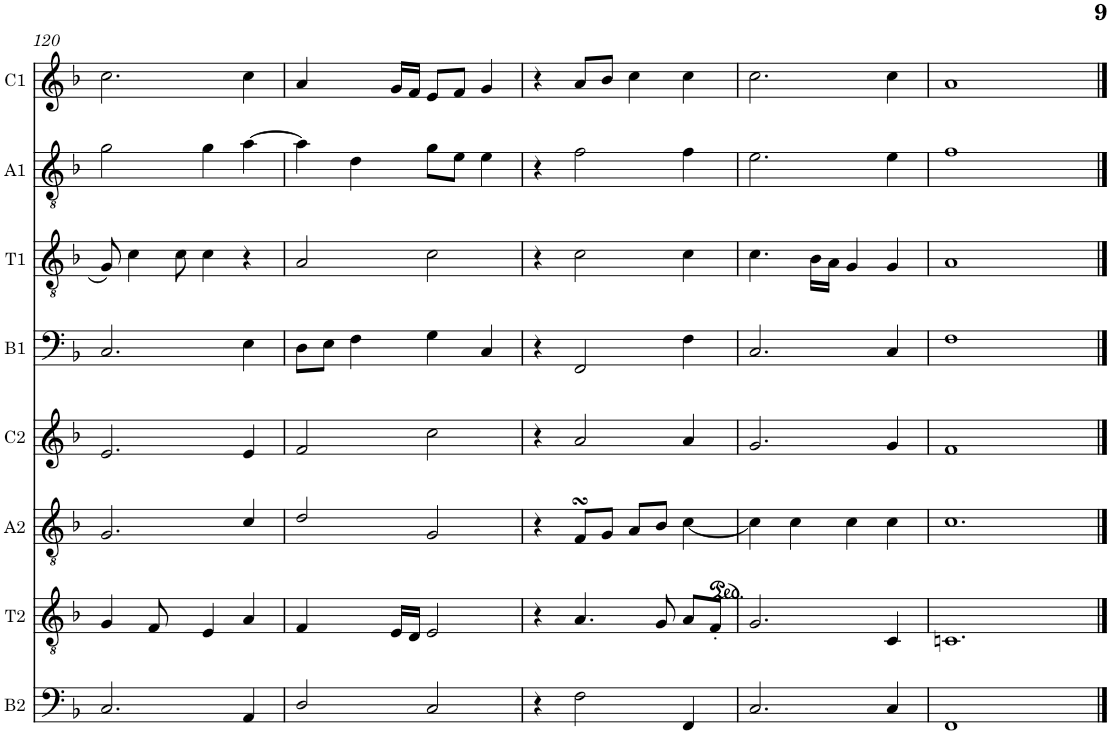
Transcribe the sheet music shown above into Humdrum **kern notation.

**kern	**kern	**kern	**kern	**kern	**kern	**kern	**kern
*part8	*part7	*part6	*part5	*part4	*part3	*part2	*part1
*staff8	*staff7	*staff6	*staff5	*staff4	*staff3	*staff2	*staff1
*I"Bass 2	*I"Tenor 2	*I"Alto 2	*I"Cantus 2	*I"Bass 1	*I"Tenor 1	*I"Alto 1	*I"Cantus 1
*I'B2	*I'T2	*I'A2	*I'C2	*I'B1	*I'T1	*I'A1	*I'C1
!!LO:PB:g=z
*clefF4	*clefGv2	*clefGv2	*clefG2	*clefF4	*clefGv2	*clefGv2	*clefG2
*k[b-]	*k[b-]	*k[b-]	*k[b-]	*k[b-]	*k[b-]	*k[b-]	*k[b-]
*M3/4	*M3/4	*M3/4	*M3/4	*M3/4	*M3/4	*M3/4	*M3/4
=120	=120	=120	=120	=120	=120	=120	=120
2.C/	4G/	2.G/	2.e/	2.C/	8G/	2g\	2.cc\
.	.	.	.	.	4c\	.	.
.	8F/	.	.	.	.	.	.
.	8ryy	.	.	.	8c\	.	.
.	4E/	.	.	.	4c\	4g\	.
4AA/	4A/	4c/	4e/	4E\	4r	[>4a\	4cc\
=121	=121	=121	=121	=121	=121	=121	=121
2D/	4F/	2d/	2f/	8D\L	2A/	4a\]	4a/
.	.	.	.	8E\J	.	.	.
.	4ryy	.	.	4F\	.	4d\	4ryy
8ryy	16E/LL	8ryy	8ryy	8ryy	8ryy	8ryy	16g/LL
.	16D/JJ	.	.	.	.	.	16f/JJ
[8C/	[8E/	[8G/	[8cc\	[8G\	[8c\	8g\L	8e/L
4.ryy	4.ryy	4.ryy	4.ryy	8ryy	4.ryy	8e\J	8f/J
.	.	.	.	4C/	.	4e\	4g/
=122	=122	=122	=122	=122	=122	=122	=122
4r	4r	4r	4r	4r	4r	4r	4r
4.C/]	4.E/]	4.G/]	4.cc\]	8G\]	4.c\]	2f\	8a/L
.	.	.	.	2FF/	.	.	8b-/J
.	.	.	.	.	.	.	4cc\
2F\	4.A/	8FsSSs/L	2a/	.	2c\	.	.
.	.	8G/J	.	.	.	4f\	4cc\
.	.	8A/L	.	4F\	.	.	.
.	8G/	8B-/J	.	.	.	4.ryy	4.ryy
4FF/	8A/L	[<4c\	4a/	4ryy	4c\	.	.
.	8F'/J	.	.	.	.	.	.
=123	=123	=123	=123	=123	=123	=123	=123
2.C/	2.G/	4c\]	2.g/	2.C/	4.c\	2.e\	2.cc\
.	.	4c\	.	.	.	.	.
.	.	.	.	.	16B-\LL	.	.
.	.	.	.	.	16A\JJ	.	.
.	.	4c\	.	.	4G/	.	.
4C/	4C/	4c\	4g/	4C/	4G/	4e\	4cc\
=124	=124	=124	=124	=124	=124	=124	=124
[2.FF	[2.Cn	[2.c	[2.f	[2.F	[2.A	[2.f	[2.a
4ryy	2.ryy	2.ryy	4ryy	4ryy	4ryy	4ryy	4ryy
2ryy	.	.	2ryy	2ryy	2ryy	2ryy	2ryy
==125	==125	==125	==125	==125	==125	==125	==125
4FF]	2.C]	2.c]	4f]	4F]	4A]	4f]	4a]
2ryy	.	.	2ryy	2ryy	2ryy	2ryy	2ryy
=	=	=	=	=	=	=	=
*-	*-	*-	*-	*-	*-	*-	*-
